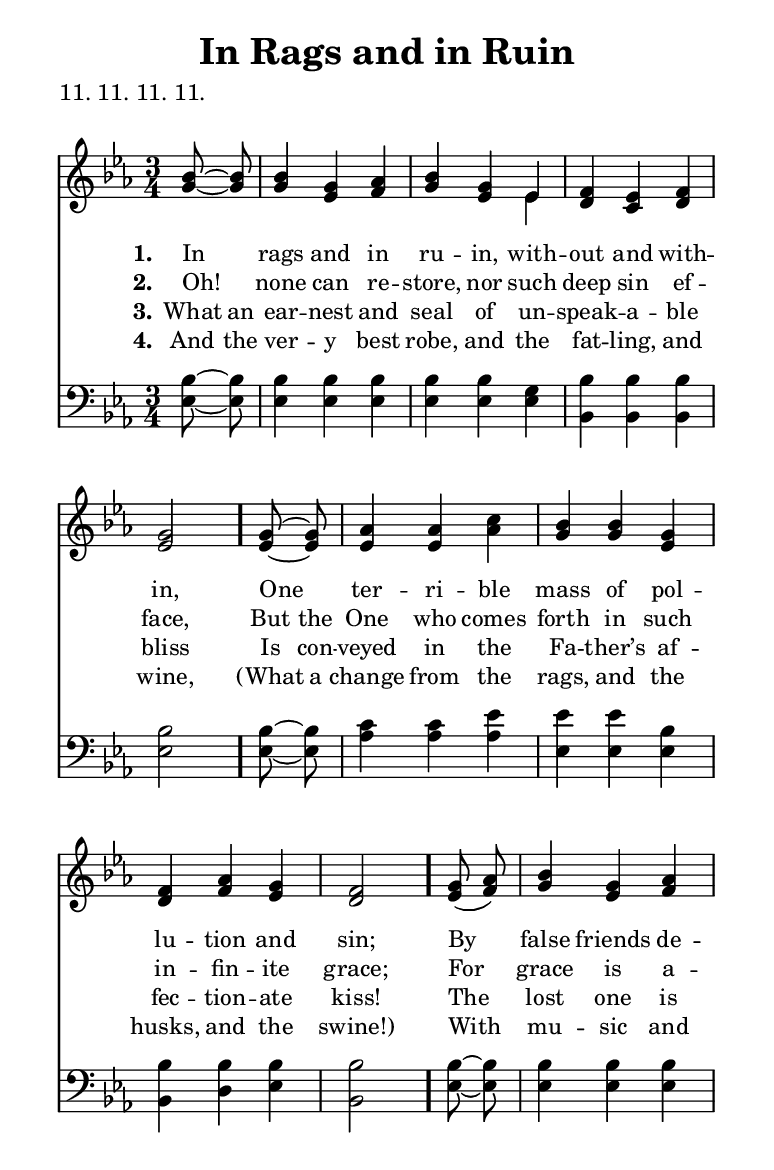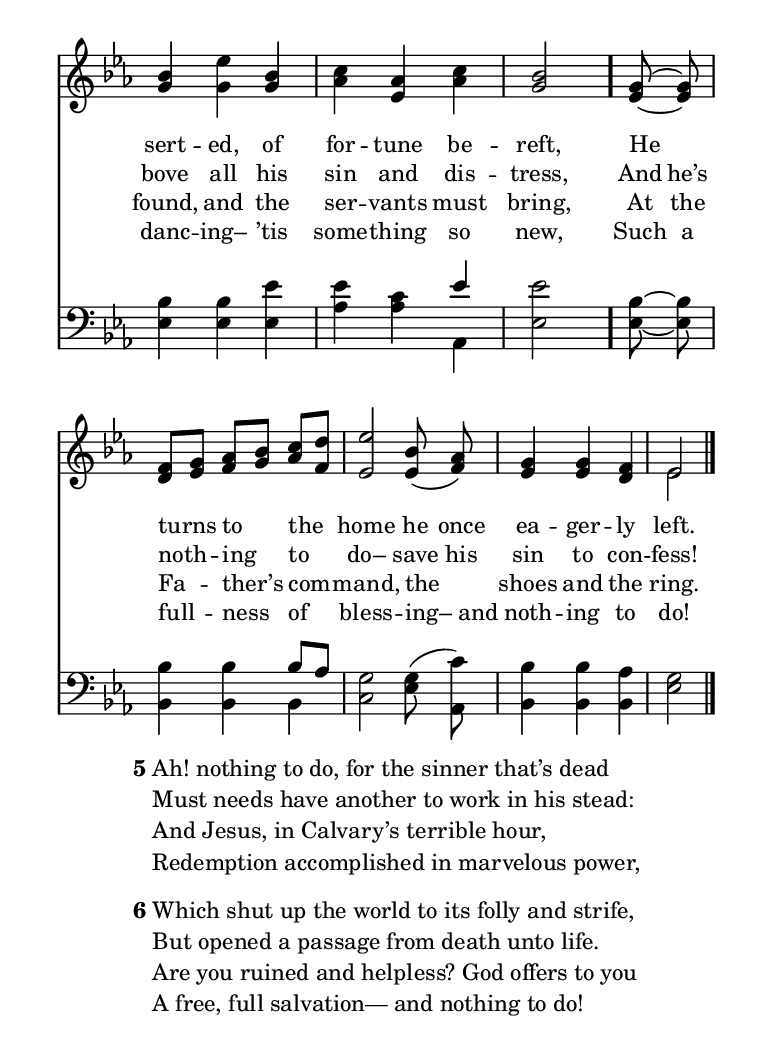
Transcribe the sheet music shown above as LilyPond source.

\include "common/global.ily"
\paper {
  \include "common/paper.ily"
  ragged-bottom = ##t
  ragged-last-bottom = ##t
  page-count = ##f
}

\header{
  %gospel
  hymnnumber = "26"
  title = "In Rags and in Ruin"
  tunename = "Comfort"
  meter = "11. 11. 11. 11."
  poet = ""
  composer = ""
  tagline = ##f
}

% for fermata in MIDI
ta = { \tempo 4=90 }
tb = { \tempo 4=45 }

patternAA = { c8 ~ c8 | c4 c4 c4 | c4 c4 c4 | c4 c4 c4 | c2 }
patternAB = { c8( c8) | c4 c4 c4 | c4 c4 c4 | c4 c4 c4 | c2 }

patternBA = { c8 ~ c8 | c8[ c8] c8[ c8] c8[ c8] | c2 c8( c8) | c4 c4 c4 | c2 }
patternBB = { c8 ~ c8 | c4      c4      c8[ c8] | c2 c8( c8) | c4 c4 c4 | c2 }
patternBC = { c8 ~ c8 | c4      c4      c4      | c2 c8( c8) | c4 c4 c4 | c2 }

global = {
  \include "common/overrides.ily"
  \override Staff.TimeSignature.style = #'numbered
  \time 3/4
  \override Score.MetronomeMark.transparent = ##t % hide all fermata changes too
  \ta
  \key ees \major
  \partial 4
  \autoBeamOff
}

notesSoprano = {
\global
\relative c'' {

  \changePitch \patternAA { bes bes | bes g aes       | bes g ees   | f ees f | g   }
  \changePitch \patternAA { g g     | aes aes c       | bes bes g   | f aes g | f   }
  \changePitch \patternAB { g aes   | bes g aes       | bes ees bes | c aes c | bes }
  \changePitch \patternBA { g g     | f g aes bes c d | ees bes aes | g g f   | ees }

  \bar "|."

}
}

notesAlto = {
\global
\relative e' {

  \changePitch \patternAA { g g     | g ees f         | g ees ees | d c d       | ees }
  \changePitch \patternAA { ees ees | ees ees aes     | g g ees   | d f ees     | d   }
  \changePitch \patternAB { ees f   | g ees f         | g g g     | aes ees aes | g   }
  \changePitch \patternBA { ees ees | d ees f g aes f | ees ees f | ees ees d   | ees }

}
}

notesTenor = {
\global
\relative a {

  \changePitch \patternAA { bes bes | bes bes bes     | bes bes g   | bes bes bes | bes }
  \changePitch \patternAA { bes bes | c c ees         | ees ees bes | bes bes bes | bes }
  \changePitch \patternAA { bes bes | bes bes bes     | bes bes ees | ees c ees   | ees }
  \changePitch \patternBB { bes bes | bes bes bes aes | g g c       | bes bes aes | g   }

}
}

notesBass = {
\global
\relative f {

  \changePitch \patternAA { ees ees | ees ees ees | ees ees ees | bes bes bes  | ees  }
  \changePitch \patternAA { ees ees | aes aes aes | ees ees ees | bes d ees    | bes  }
  \changePitch \patternAA { ees ees | ees ees ees | ees ees ees | aes aes aes, | ees' }
  \changePitch \patternBC { ees ees | bes bes bes | c ees aes,  | bes bes bes  | ees  }

}
}

wordsA = \lyricmode {
\set stanza = "1."

In rags and in ru -- in, with -- out and with -- in, \bar "."
One ter -- ri -- ble mass of pol -- lu -- tion and sin; \bar "."
By false friends de -- sert -- ed, of for -- tune be -- reft, \bar "."
He turns to the home { \mon } he once { \moff } ea -- ger -- ly left. \bar "."

}

wordsB = \lyricmode {
\set stanza = "2."

Oh! none can re -- store, nor such deep sin ef -- face,
{ \mon } But the { \moff } One who comes forth in such in -- fin -- ite grace;
For grace is a -- bove all his sin and dis -- tress,
{ \mon } And he’s { \moff } noth -- ing to do– { \mon } save his { \moff } sin to con -- fess!

}

wordsC = \lyricmode {
\set stanza = "3."

{ \mon } What an { \moff } ear -- nest and seal of un -- speak -- a -- ble bliss
{ \mon } Is con -- veyed { \moff } in the Fa -- ther’s af -- fec -- tion -- ate kiss!
The lost one is found, and the ser -- vants must bring,
{ \mon } At the { \moff } Fa -- ther’s com -- mand, the shoes and the ring.

}

wordsD = \lyricmode {
\set stanza = "4."

{ \mon } And the { \moff } ver -- y best robe, and the fat -- ling, and wine,
{ \mon } (What a { \moff } change from the rags, and the husks, and the swine!)
With mu -- sic and danc -- ing– ’tis some -- thing so new,
{ \mon } Such a { \moff } full -- ness of bless -- ing– and noth -- ing to do!

}

wordsE = \markuplist {

\line { Ah! nothing to do, for the sinner that’s dead }
\line { Must needs have another to work in his stead: }
\line { And Jesus, in Calvary’s terrible hour,        }
\line { Redemption accomplished in marvelous power,   }

}

wordsF = \markuplist {

\line { Which shut up the world to its folly and strife, }
\line { But opened a passage from death unto life.       }
\line { Are you ruined and helpless? God offers to you   }
\line { A free, full salvation— and nothing to do!       }

}

\score {
  \context ChoirStaff <<
    \context Staff = upper <<
      \set Staff.autoBeaming = ##f
      \set ChoirStaff.systemStartDelimiter = #'SystemStartBar
      \set ChoirStaff.printPartCombineTexts = ##f
      \partcombine #'(2 . 9) \notesSoprano \notesAlto
      \context NullVoice = sopranos { \voiceOne << \notesSoprano >> }
      \context NullVoice = altos { \voiceTwo << \notesAlto >> }
      \context Lyrics = one   \lyricsto sopranos \wordsA
      \context Lyrics = two   \lyricsto sopranos \wordsB
      \context Lyrics = three \lyricsto sopranos \wordsC
      \context Lyrics = four  \lyricsto sopranos \wordsD
    >>
    \context Staff = men <<
      \set Staff.autoBeaming = ##f
      \clef bass
      \set ChoirStaff.printPartCombineTexts = ##f
      \partcombine #'(2 . 9) \notesTenor \notesBass
      \context NullVoice = tenors { \voiceOne << \notesTenor >> }
      \context NullVoice = basses { \voiceTwo << \notesBass >> }
    >>
  >>
  \layout {
    \include "common/layout.ily"
  }
  \midi{
    \include "common/midi.ily"
  }
}

\markup { \raise #4 \fill-line { \column {
  \line{ \bold 5 \column { \wordsE } } \combine \null \vspace #0.4
  \line{ \bold 6 \column { \wordsF } }
} } }

\version "2.19.49"  % necessary for upgrading to future LilyPond versions.

% vi:set et ts=2 sw=2 ai nocindent syntax=lilypond:
